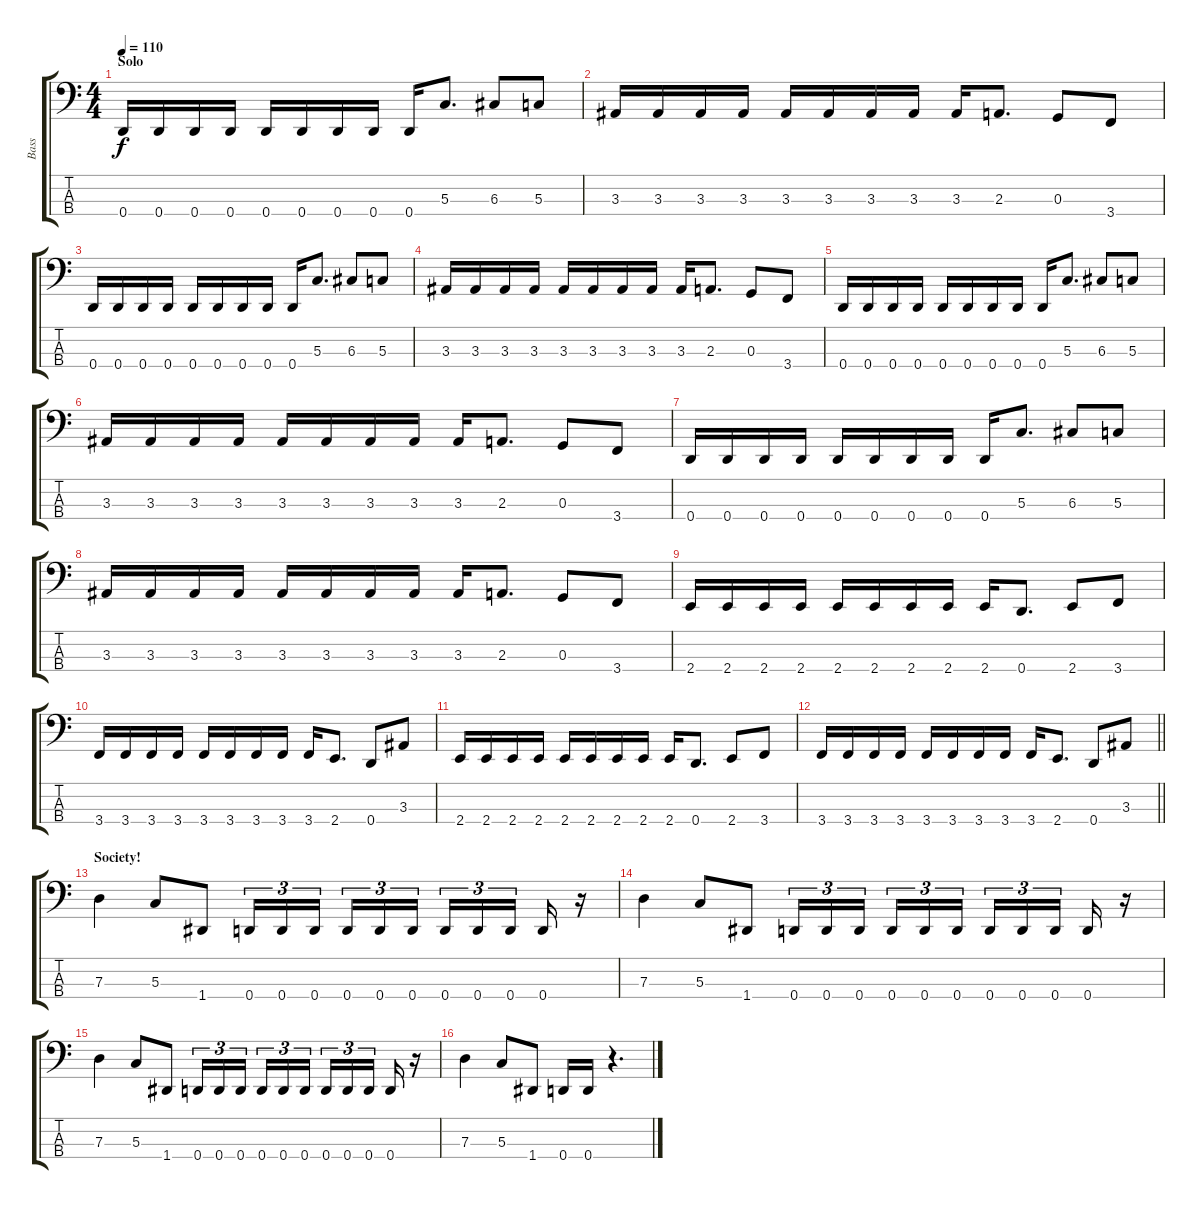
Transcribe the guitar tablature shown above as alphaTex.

\track ("Bass" "Bass") {instrument electricbassfinger}
\staff {score tabs}
\tuning (F2 C2 G1 D1) {hide}
\ts (4 4)
\section ("" "Solo")
\tempo 110
\clef f4
\ks c
0.4.16{dy f} 0.4.16 0.4.16 0.4.16 0.4.16 0.4.16 0.4.16 0.4.16 0.4.16 5.3.8{d} 6.3.8 5.3.8 |
3.3.16 3.3.16 3.3.16 3.3.16 3.3.16 3.3.16 3.3.16 3.3.16 3.3.16 2.3.8{d} 0.3.8 3.4.8 |
0.4.16 0.4.16 0.4.16 0.4.16 0.4.16 0.4.16 0.4.16 0.4.16 0.4.16 5.3.8{d} 6.3.8 5.3.8 |
3.3.16 3.3.16 3.3.16 3.3.16 3.3.16 3.3.16 3.3.16 3.3.16 3.3.16 2.3.8{d} 0.3.8 3.4.8 |
0.4.16 0.4.16 0.4.16 0.4.16 0.4.16 0.4.16 0.4.16 0.4.16 0.4.16 5.3.8{d} 6.3.8 5.3.8 |
3.3.16 3.3.16 3.3.16 3.3.16 3.3.16 3.3.16 3.3.16 3.3.16 3.3.16 2.3.8{d} 0.3.8 3.4.8 |
0.4.16 0.4.16 0.4.16 0.4.16 0.4.16 0.4.16 0.4.16 0.4.16 0.4.16 5.3.8{d} 6.3.8 5.3.8 |
3.3.16 3.3.16 3.3.16 3.3.16 3.3.16 3.3.16 3.3.16 3.3.16 3.3.16 2.3.8{d} 0.3.8 3.4.8 |
2.4.16 2.4.16 2.4.16 2.4.16 2.4.16 2.4.16 2.4.16 2.4.16 2.4.16 0.4.8{d} 2.4.8 3.4.8 |
3.4.16 3.4.16 3.4.16 3.4.16 3.4.16 3.4.16 3.4.16 3.4.16 3.4.16 2.4.8{d} 0.4.8 3.3.8 |
2.4.16 2.4.16 2.4.16 2.4.16 2.4.16 2.4.16 2.4.16 2.4.16 2.4.16 0.4.8{d} 2.4.8 3.4.8 |
\barLineRight lightlight
3.4.16 3.4.16 3.4.16 3.4.16 3.4.16 3.4.16 3.4.16 3.4.16 3.4.16 2.4.8{d} 0.4.8 3.3.8 |
\section ("" "Society!")
7.3.4 5.3.8 1.4.8 0.4.16{tu (3 2)} 0.4.16{tu (3 2)} 0.4.16{tu (3 2) beam splitsecondary} 0.4.16{tu (3 2)} 0.4.16{tu (3 2)} 0.4.16{tu (3 2)} 0.4.16{tu (3 2)} 0.4.16{tu (3 2)} 0.4.16{tu (3 2) beam splitsecondary} 0.4.16 r.16 |
7.3.4 5.3.8 1.4.8 0.4.16{tu (3 2)} 0.4.16{tu (3 2)} 0.4.16{tu (3 2) beam splitsecondary} 0.4.16{tu (3 2)} 0.4.16{tu (3 2)} 0.4.16{tu (3 2)} 0.4.16{tu (3 2)} 0.4.16{tu (3 2)} 0.4.16{tu (3 2) beam splitsecondary} 0.4.16 r.16 |
7.3.4 5.3.8 1.4.8 0.4.16{tu (3 2)} 0.4.16{tu (3 2)} 0.4.16{tu (3 2) beam splitsecondary} 0.4.16{tu (3 2)} 0.4.16{tu (3 2)} 0.4.16{tu (3 2)} 0.4.16{tu (3 2)} 0.4.16{tu (3 2)} 0.4.16{tu (3 2) beam splitsecondary} 0.4.16 r.16 |
7.3.4 5.3.8 1.4.8 0.4.16 0.4.16 r.4{d}
